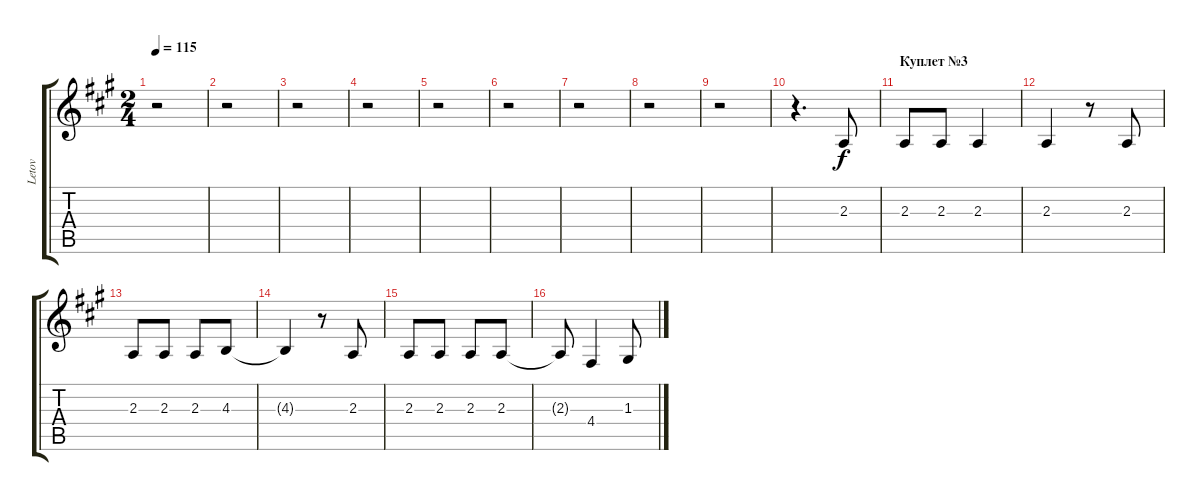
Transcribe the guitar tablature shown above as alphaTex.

\track ("Letov" "Letov") {instrument altosax}
\staff {score tabs}
\tuning (E4 B3 G3 D3 A2 E2) {hide}
\ts (2 4)
\tempo 115
\clef g2
\ks f#minor
r.2{dy f} |
r.2 |
r.2 |
r.2 |
r.2 |
r.2 |
r.2 |
r.2 |
r.2 |
r.4{d} 2.3.8 |
\section ("" "Куплет №3")
2.3.8 2.3.8 2.3.4 |
2.3.4 r.8 2.3.8 |
2.3.8 2.3.8 2.3.8 4.3.8 |
4.3{t}.4 r.8 2.3.8 |
2.3.8 2.3.8 2.3.8 2.3.8 |
2.3{t}.8 4.4.4 1.3.8
